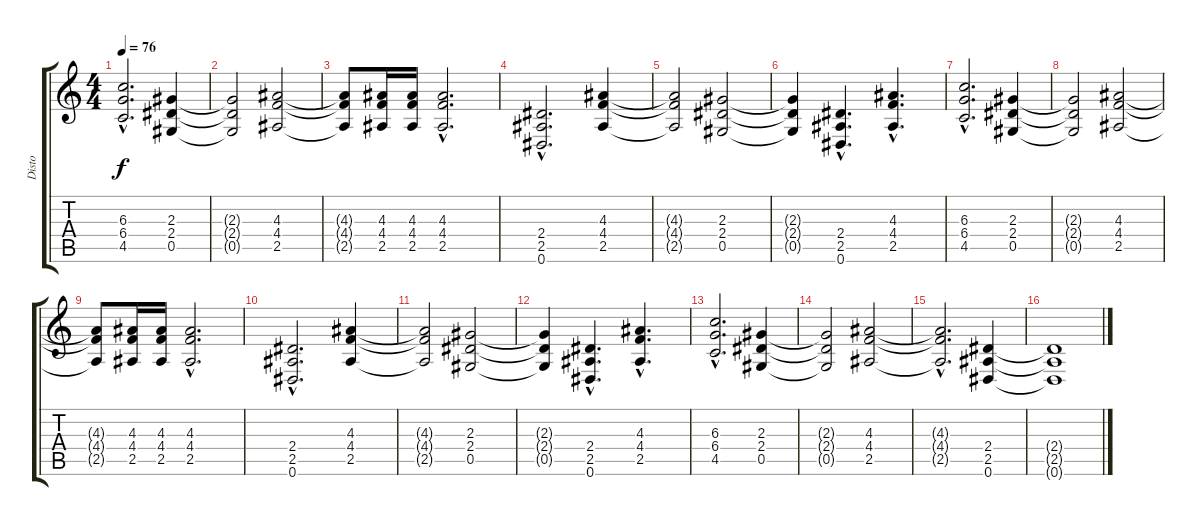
\track ("Disto" "Disto") {instrument distortionguitar}
\staff {score tabs}
\tuning (Eb4 Bb3 Gb3 Db3 Ab2 Eb2) {hide}
\ts (4 4)
\tempo 76
\clef g2
\ks c
(6.3{hac} 6.4{hac} 4.5{hac}).2{d dy f} (2.3 2.4 0.5).4 |
(2.3{t} 2.4{t} 0.5{t}).2 (4.3 4.4 2.5).2 |
(4.3{t} 4.4{t} 2.5{t}).8 (4.3 4.4 2.5).16 (4.3 4.4 2.5).16 (4.3{hac} 4.4{hac} 2.5{hac}).2{d} |
(2.4{hac} 2.5{hac} 0.6{hac}).2{d} (4.3 4.4 2.5).4 |
(4.3{t} 4.4{t} 2.5{t}).2 (2.3 2.4 0.5).2 |
(2.3{t} 2.4{t} 0.5{t}).4 (2.4{hac} 2.5{hac} 0.6{hac}).4{d} (4.3{hac} 4.4{hac} 2.5{hac}).4{d} |
(6.3{hac} 6.4{hac} 4.5{hac}).2{d} (2.3 2.4 0.5).4 |
(2.3{t} 2.4{t} 0.5{t}).2 (4.3 4.4 2.5).2 |
(4.3{t} 4.4{t} 2.5{t}).8 (4.3 4.4 2.5).16 (4.3 4.4 2.5).16 (4.3{hac} 4.4{hac} 2.5{hac}).2{d} |
(2.4{hac} 2.5{hac} 0.6{hac}).2{d} (4.3 4.4 2.5).4 |
(4.3{t} 4.4{t} 2.5{t}).2 (2.3 2.4 0.5).2 |
(2.3{t} 2.4{t} 0.5{t}).4 (2.4{hac} 2.5{hac} 0.6{hac}).4{d} (4.3{hac} 4.4{hac} 2.5{hac}).4{d} |
(6.3{hac} 6.4{hac} 4.5{hac}).2{d} (2.3 2.4 0.5).4 |
(2.3{t} 2.4{t} 0.5{t}).2 (4.3 4.4 2.5).2 |
(4.3{hac t} 4.4{hac t} 2.5{hac t}).2{d} (2.4 2.5 0.6).4 |
(2.4{t} 2.5{t} 0.6{t}).1
